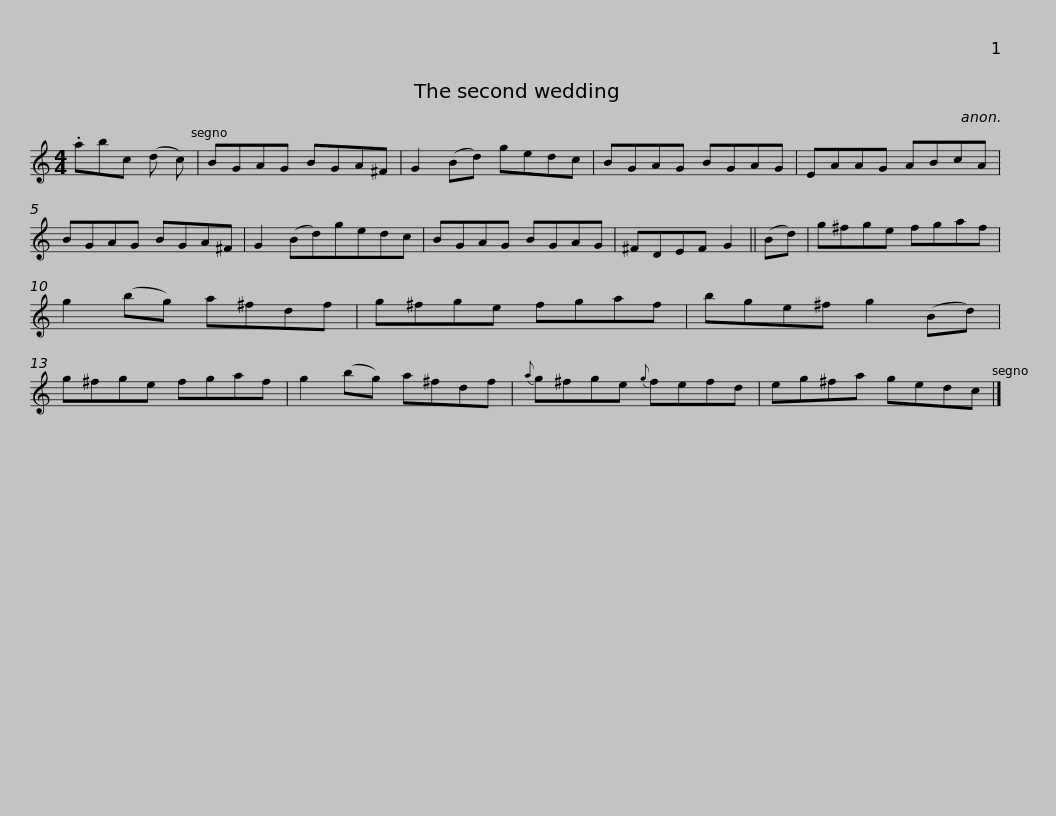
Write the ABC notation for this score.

X:1
L:1/8
M:4/4
I:linebreak $
K:C
V:1 treble
V:1
 .abc (d c) | BGAG BGA^F | G2 (Bd) gedc | BGAG BGAG | EAAG ABcA | %5
 BGAG BGA^F |$ G2 (Bd)gedc | BGAG BGAG | ^FDEF G2 || (Bd) | %10
 g^fge fgaf | g2 (bg) a^fdf | g^fge fgaf |$ bge^f g2 (Bd) | g^fge fgaf | %15
 g2 (bg) a^fdf |{a} g^fge{g} fefd | eg^fa gedc |] %18
